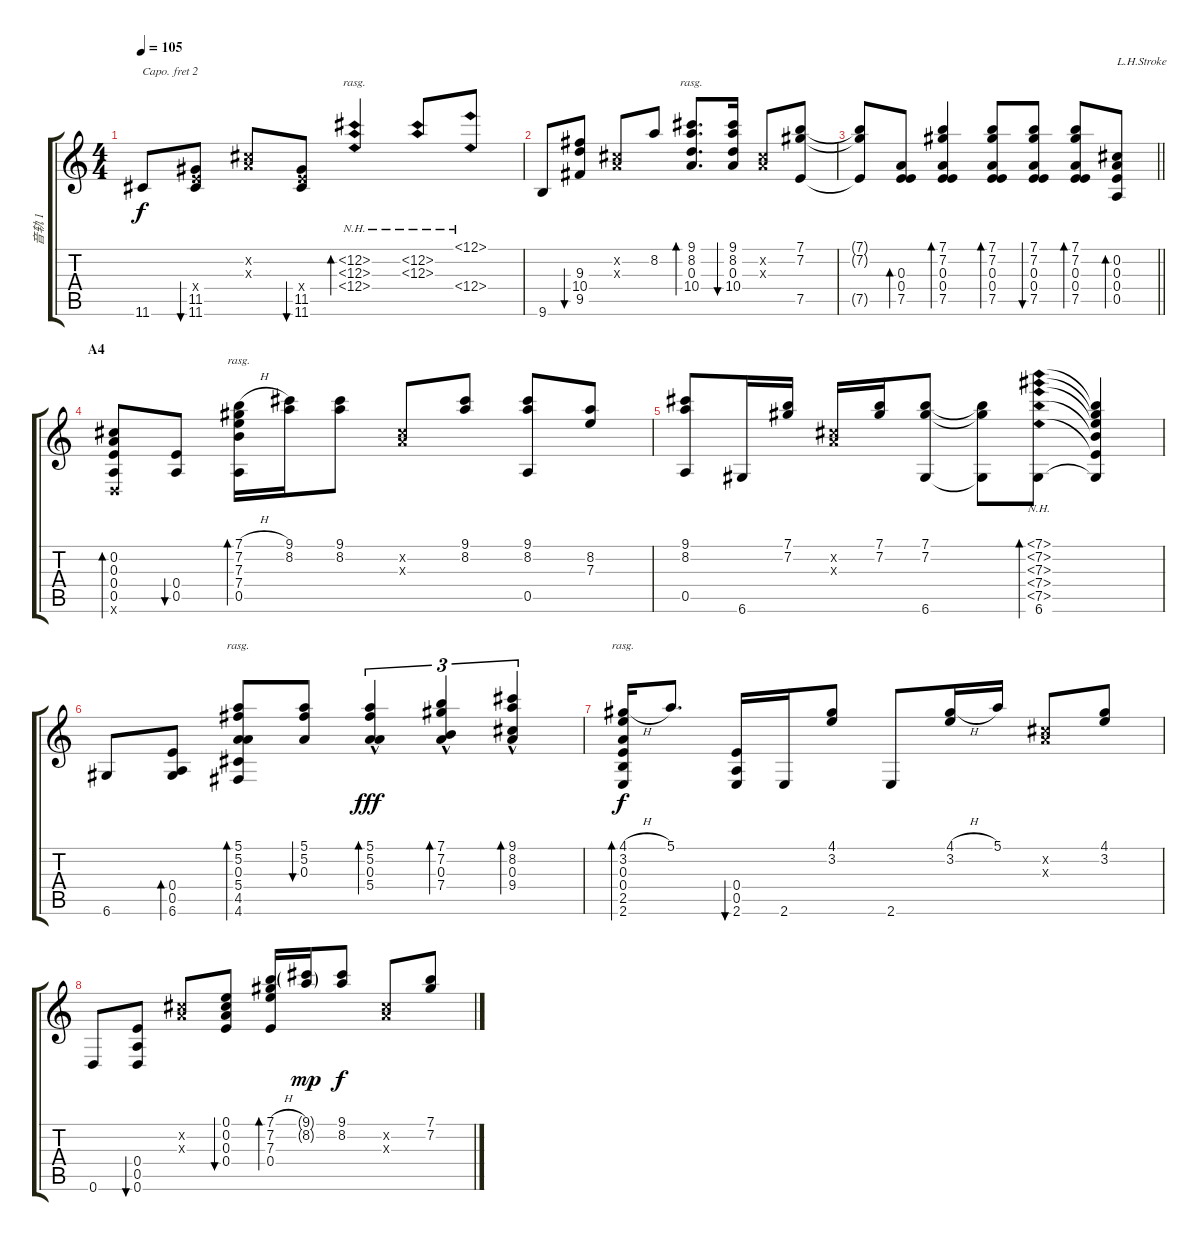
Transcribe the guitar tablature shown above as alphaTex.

\track ("音轨 1" "音轨 1") {instrument acousticguitarsteel}
\staff {score tabs}
\capo 2
\tuning (D4 B3 G3 D3 G2 C2) {hide}
\ts (4 4)
\tempo 105
\clef g2
\ks c
11.6.8{dy f} (0.4{x} 11.5 11.6).8{bu 60} (0.2{x} 0.3{x}).8 (0.4{x} 11.5 11.6).8{bu 60} (12.2{nh} 12.3{nh} 12.4{nh}).4{bd 240 rasg ii beam Up} (12.2{nh} 12.3{nh}).8{beam Up} (12.1{nh} 12.4{nh}).8{beam Up} |
9.6.8 (9.3 10.4 9.5).8{bu 120} (0.2{x} 0.3{x}).8{beam Up} 8.2.8{beam Up} (9.1 8.2 0.3 10.4).8{d bd 480 rasg ii beam Up} (9.1 8.2 0.3 10.4).16{bu 120 beam Up} (0.2{x} 0.3{x}).8{beam Up} (7.1 7.2 7.5).8{beam Up} |
\barLineRight lightlight
(7.1{t} 7.2{t} 7.5{t}).8{beam Up} (0.3 0.4 7.5).8{bd 60 beam Up} (7.1 7.2 0.3 0.4 7.5).4{bd 60 beam Up} (7.1 7.2 0.3 0.4 7.5).8{bd 60 beam Up} (7.1 7.2 0.3 0.4 7.5).8{bu 60 beam Up} (7.1 7.2 0.3 0.4 7.5).8{bd 60 beam Up} (0.2 0.3 0.4 0.5).8{bd 60 txt "L.H.Stroke" beam Up} |
\section ("" "A4")
(0.2 0.3 0.4 0.5 0.6{x}).8{bd 120} (0.4 0.5).8{bu 120} (7.1{h} 7.2 7.3 7.4 0.5).16{bd 480 rasg ii} (9.1 8.2).16 (9.1 8.2).8 (0.2{x} 0.3{x}).8{beam Up} (9.1 8.2).8{beam Up} (9.1 8.2 0.5).8{beam Up} (8.2 7.3).8{beam Up} |
(9.1 8.2 0.5).8 6.6.16 (7.1 7.2).16 (0.2{x} 0.3{x}).16 (7.1 7.2).16 (7.1 7.2 6.6).8 (7.1{t} 7.2{t} 6.6{t}).8 (7.1{nh} 7.2{nh} 7.3{nh} 7.4{nh} 7.5{nh} 6.6).8{bd 240} (7.1{t} 7.2{t} 7.3{t} 7.4{t} 7.5{t} 6.6{t}).4 |
6.6.8 (0.4 0.5 6.6).8{bd 240} (5.1 5.2 0.3 5.4 4.5 4.6).8{bd 120 rasg ii} (5.1 5.2 0.3).8{bu 60} (5.1{hac} 5.2{hac} 0.3{hac} 5.4{hac}).4{tu (3 2) bd 60 dy fff beam Up} (7.1{hac} 7.2{hac} 0.3{hac} 7.4{hac}).4{tu (3 2) bd 60 beam Up} (9.1{hac} 8.2{hac} 0.3{hac} 9.4{hac}).4{tu (3 2) bd 60 beam Up} |
(4.1{h} 3.2 0.3 0.4 2.5 2.6).16{bd 120 rasg ii dy f} 5.1.8{d} (0.4 0.5 2.6).16{bu 120} 2.6.16 (4.1 3.2).8 2.6.8 (4.1{h} 3.2).16{beam Up} 5.1.16{beam Up} (0.2{x} 0.3{x}).8{beam Up} (4.1 3.2).8{beam Up} |
0.6.8 (0.4 0.5 0.6).8{bu 120} (0.2{x} 0.3{x}).8 (0.1 0.2 0.3 0.4).8{bu 480} (7.1{h} 7.2 7.3 0.4).16{bd 120 beam Up} (9.1{g} 8.2{g}).16{dy mp beam Up} (9.1 8.2).8{dy f beam Up} (0.2{x} 0.3{x}).8{beam Up} (7.1 7.2).8{beam Up}
